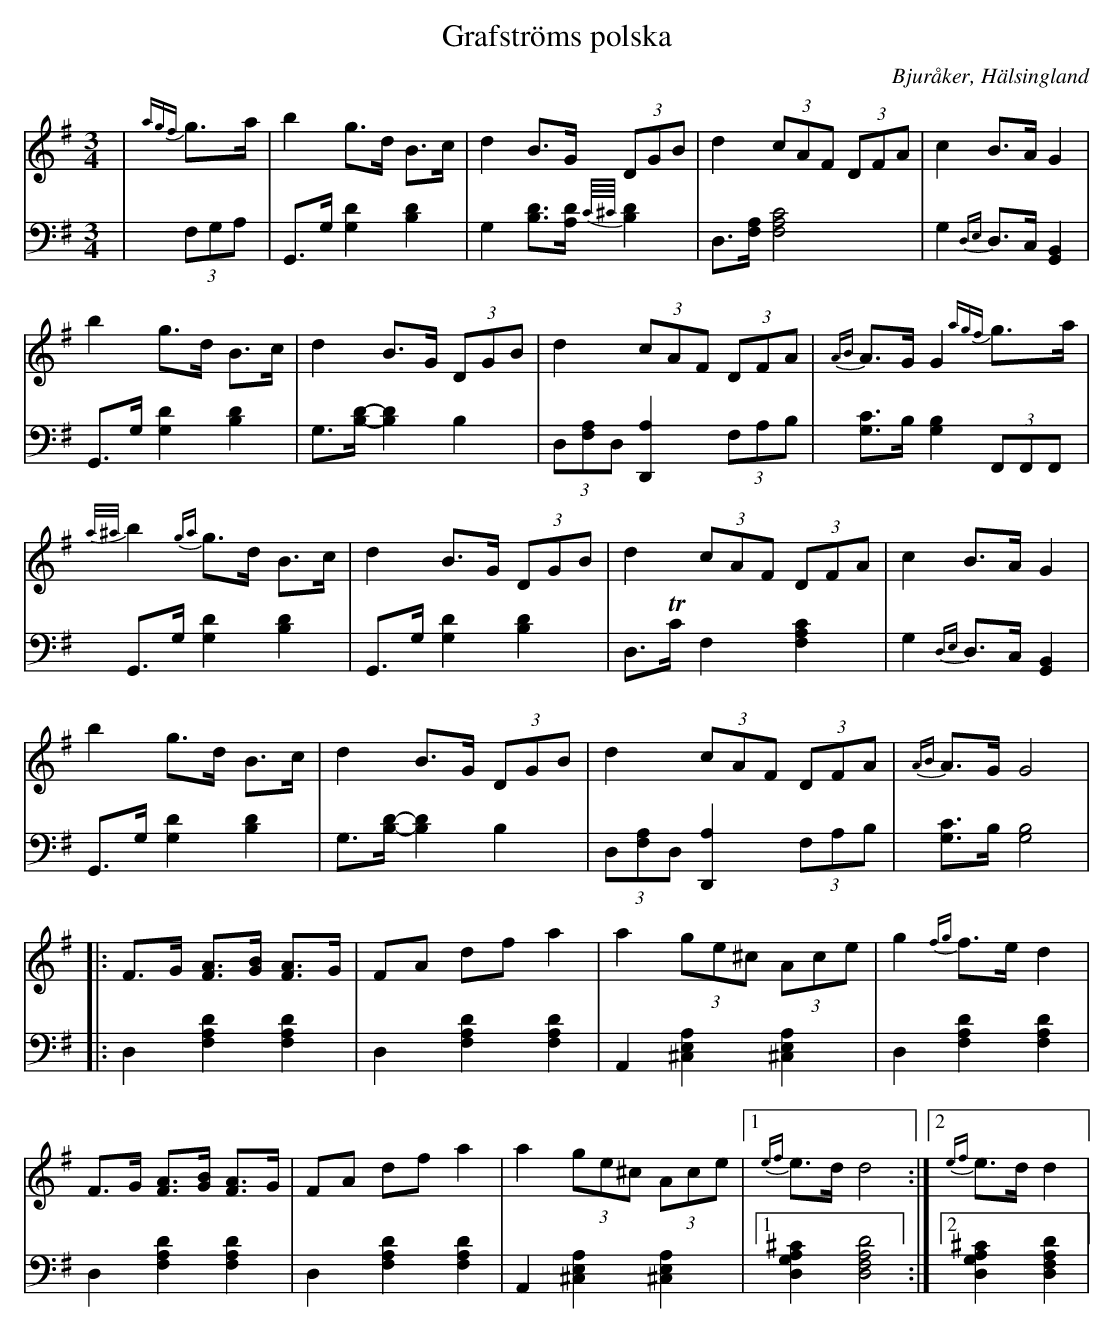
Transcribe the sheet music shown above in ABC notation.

X:1
T: Grafströms polska
O: Bjuråker, Hälsingland
M: 3/4
L: 1/8
K: G
V:1
V:2
V: 1
|{agf}g>a|b2 g>d B>c|d2 B>G (3DGB|d2 (3cAF (3DFA|c2 B>A G2|
b2 g>d B>c|d2 B>G (3DGB|d2 (3cAF (3DFA|{AB}A>G G2 {agf}g>a|
{a/^a/}b2 {ga}g>d B>c|d2 B>G (3DGB|d2 (3cAF (3DFA|c2 B>A G2|
b2 g>d B>c|d2 B>G (3DGB|d2 (3cAF (3DFA|{AB}A>G G4|
|:F>G [FA]>[GB] [FA]>G |FA df a2 |a2 (3ge^c (3Ace |g2 {fg}f>e d2 |
F>G [FA]>[GB] [FA]>G |FA df a2 |a2 (3ge^c (3Ace |1 {ef}e>d d4:|2 {ef}e>d d2|
V:2 clef=bass
|(3F,G,A, | G,,>G, [G,2D2] [B,2D2]|G,2 [B,D]>[A,D] {C//^C//}[B,D]2|D,>[F,A,] [F,4A,4C4]| G,2 {D,E,}D,>C, [G,,2B,,2]|
 G,,>G, [G,2D2] [B,2D2]|G,>[B,D]-[B,2D2] B,2|(3D,[F,A,]D, [D,,2A,2] (3F,A,B,| [G,C]>B, [G,2B,2](3F,,F,,F,,|
G,,>G, [G,2D2] [B,2D2]|G,,>G, [G,2D2] [B,2D2]|D,>TC F,2 [F,2A,2C2]| G,2 {D,E,}D,>C, [G,,2B,,2]|
 G,,>G, [G,2D2] [B,2D2]|G,>[B,D]-[B,2D2] B,2|(3D,[F,A,]D, [D,,2A,2] (3F,A,B,| [G,C]>B, [G,4B,4]|
|:D,2 [F,2A,2D2] [F,2A,2D2]|D,2 [F,2A,2D2] [F,2A,2D2]| A,,2 [^C,2E,2A,2] [^C,2E,2A,2]|D,2 [F,2A,2D2] [F,2A,2D2] |
D,2 [F,2A,2D2] [F,2A,2D2] | D,2 [F,2A,2D2] [F,2A,2D2] | A,,2 [^C,2E,2A,2] [^C,2E,2A,2]|1 [D,2G,2A,2^C2] [D,4F,4A,4D4]:|2 [D,2G,2A,2^C2] [D,2F,2A,2D2]|
